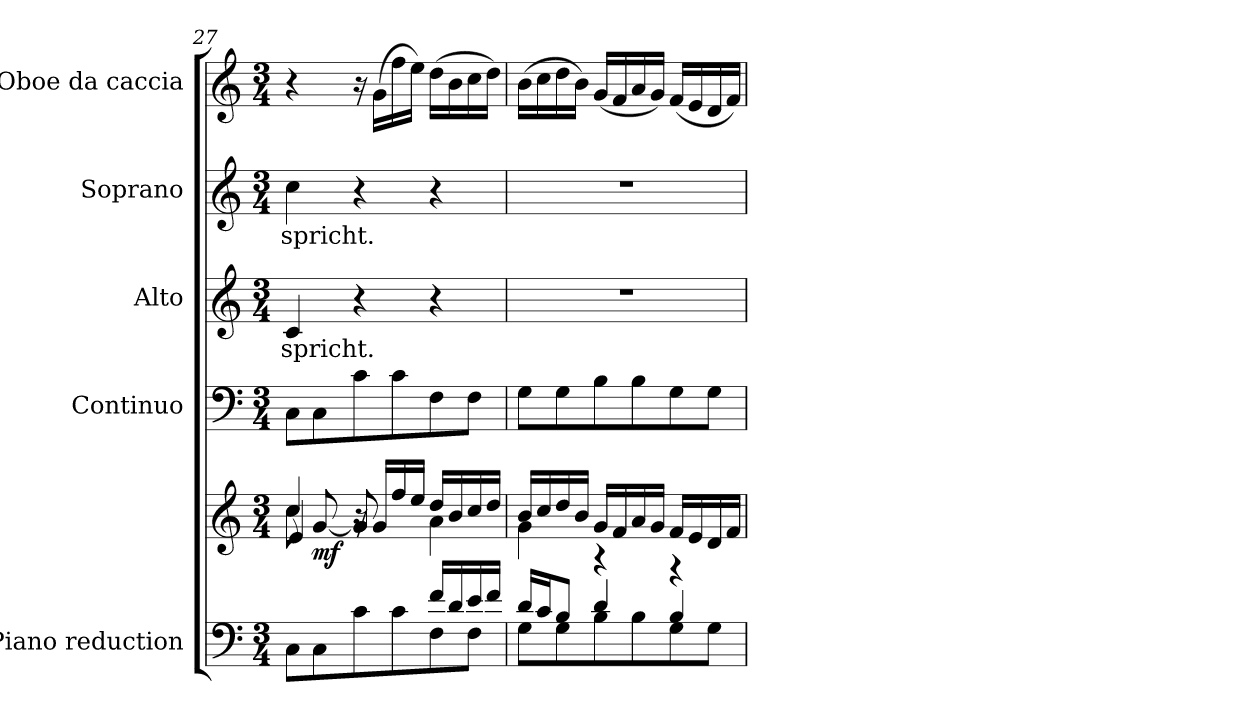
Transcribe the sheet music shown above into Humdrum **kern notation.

**kern	**kern	**dynam	**kern	**kern	**text	**kern	**text	**kern
*part5	*part5	*part5	*part4	*part3	*part3	*part2	*part2	*part1
*staff6	*staff5	*staff5/6	*staff4	*staff3	*staff3	*staff2	*staff2	*staff1
*I"Piano reduction	*	*	*I"Continuo	*I"Alto	*	*I"Soprano	*	*I"Oboe da caccia
*I'Pno	*	*	*	*	*	*	*	*I'Ob
*clefF4	*clefG2	*	*clefF4	*clefG2	*	*clefG2	*	*clefG2
*k[]	*k[]	*	*k[]	*k[]	*	*k[]	*	*k[]
*M3/4	*M3/4	*	*M3/4	*M3/4	*	*M3/4	*	*M3/4
=27	=27	=27	=27	=27	=27	=27	=27	=27
*^	*^	*	*	*	*	*	*	*
*	*^	*	*^	*	*	*	*	*	*	*
!	!	!	!	!	!	!	!	!	!LO:LY:b	!	!LO:LY:b	!
4.ryy	2ryy	8C\L	4cc/	8cc\	4e/	.	8C\L	4c/	-spricht.	4cc\	-spricht.	4r
!	!	!	!	!	!	!LO:DY:b	!	!	!	!	!	!
.	.	8C\	.	[8g/L	.	mf	8C\	.	.	.	.	.
.	.	8c\	16r	8g/]	4g/	.	8c\	4r	.	4r	.	16r
.	.	.	16g/LL	.	.	.	.	.	.	.	.	(16g\LL
8c/J	.	8c\	16ff/	8ryy	.	.	8c\	.	.	.	.	16ff\
.	.	.	16ee/JJ	.	.	.	.	.	.	.	.	16ee\JJ)
4ryy	16f/LL	8F\	16dd/LL	4a\	4ryy	.	8F\	4r	.	4r	.	(16dd\LL
.	16d/	.	16b/	.	.	.	.	.	.	.	.	16b\
.	16e/	8F\J	16cc/	.	.	.	8F\J	.	.	.	.	16cc\
.	16f/JJ	.	16dd/JJ	.	.	.	.	.	.	.	.	16dd\JJ)
*	*v	*v	*	*	*	*	*	*	*	*	*	*
*	*	*	*v	*v	*	*	*	*	*	*	*
=28	=28	=28	=28	=28	=28	=28	=28	=28	=28	=28
16d/LL	8G\L	16b/LL	4g\	.	8G\L	2.r	.	2.r	.	(16b\LL
16c/J	.	16cc/	.	.	.	.	.	.	.	16cc\
8B/J	8G\	16dd/	.	.	8G\	.	.	.	.	16dd\
.	.	16b/JJ	.	.	.	.	.	.	.	16b\JJ)
4d/	8B\	16g/LL	4r	.	8B\	.	.	.	.	(16g/LL
.	.	16f/	.	.	.	.	.	.	.	16f/
.	8B\	16a/	.	.	8B\	.	.	.	.	16a/
.	.	16g/JJ	.	.	.	.	.	.	.	16g/JJ)
4B/	8G\	16f/LL	4r	.	8G\	.	.	.	.	(16f/LL
.	.	16e/	.	.	.	.	.	.	.	16e/
.	8G\J	16d/	.	.	8G\J	.	.	.	.	16d/
.	.	16f/JJ	.	.	.	.	.	.	.	16f/JJ)
*v	*v	*	*	*	*	*	*	*	*	*
*	*v	*v	*	*	*	*	*	*	*
=	=	=	=	=	=	=	=	=
*-	*-	*-	*-	*-	*-	*-	*-	*-
